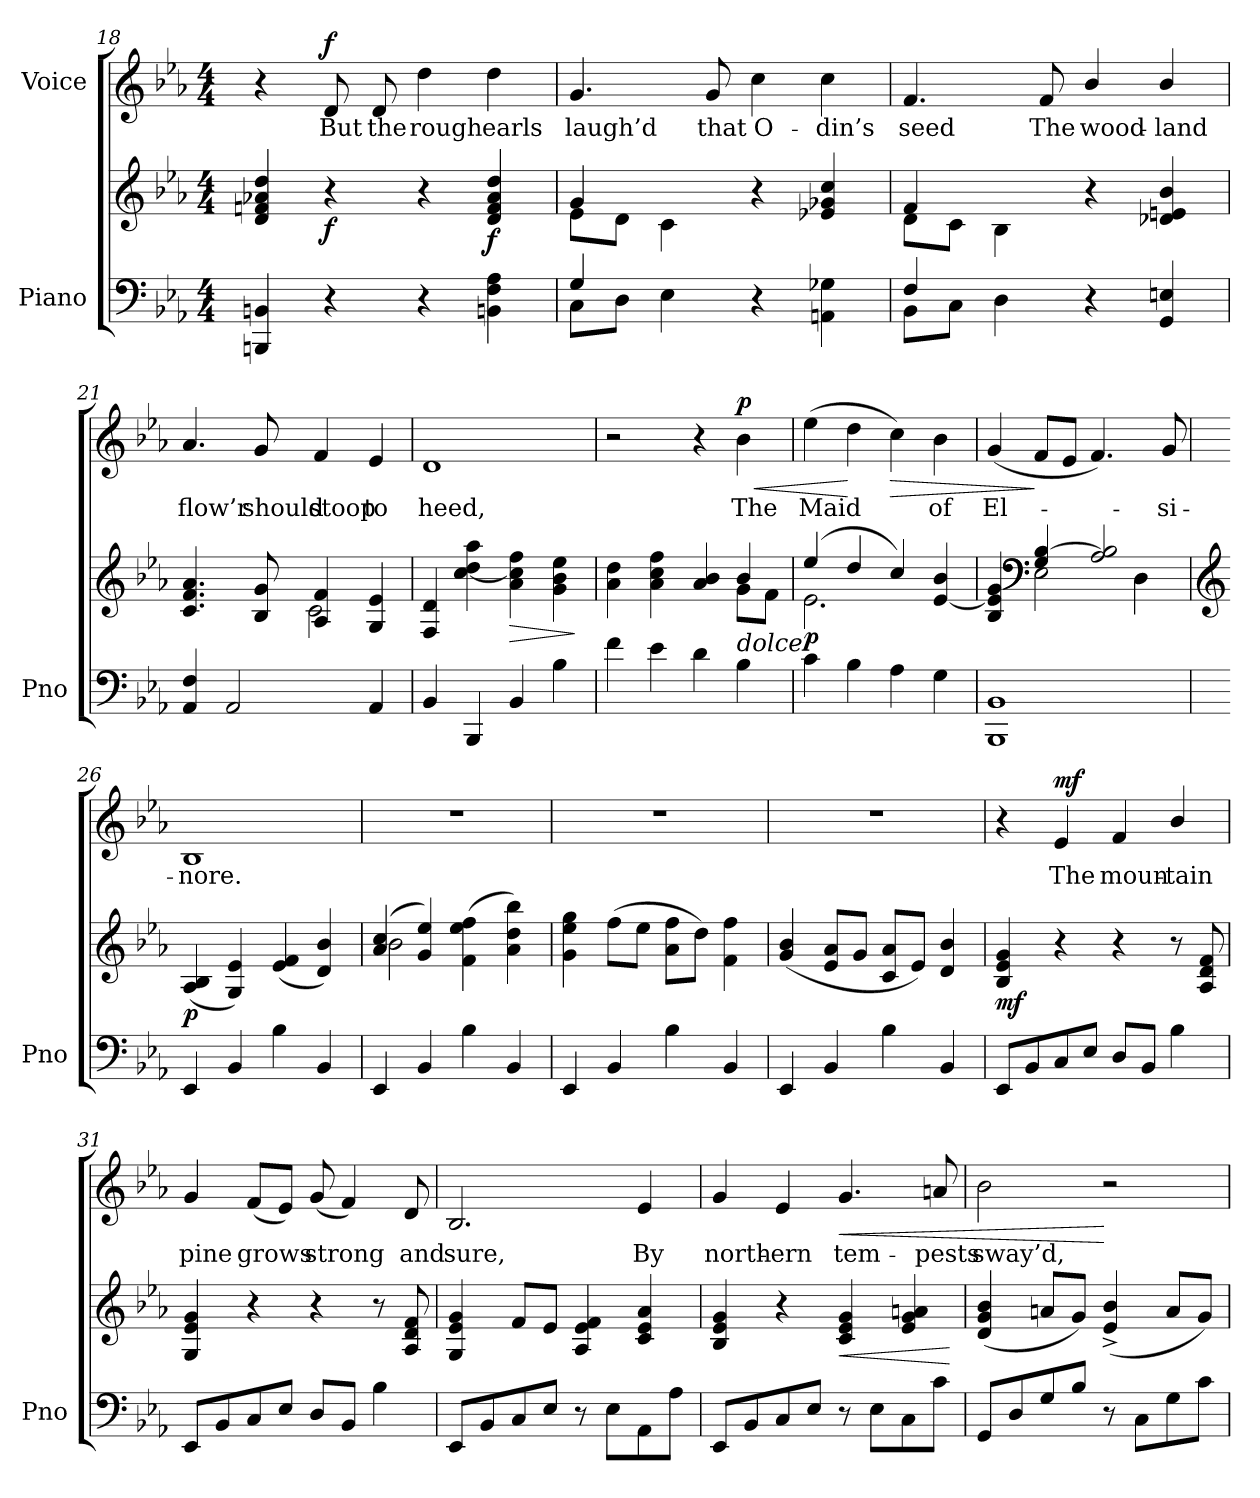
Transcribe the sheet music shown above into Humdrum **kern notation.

**kern	**kern	**dynam	**kern	**text	**dynam
*part2	*part2	*part2	*part1	*part1	*part1
*staff3	*staff2	*staff2/3	*staff1	*staff1	*staff1
*I"Piano	*	*	*I"Voice	*	*
*I'Pno	*	*	*	*	*
*clefF4	*clefG2	*	*clefG2	*	*
*k[b-e-a-]	*k[b-e-a-]	*	*k[b-e-a-]	*	*
*M4/4	*M4/4	*	*M4/4	*	*
=18	=18	=18	=18	=18	=18
4BBBn/ 4BBn/	4d/ 4fn/ 4a-X/ 4dd/	.	4r	.	.
!	!	!LO:DY:b	!	!LO:LY:b	!LO:DY:a
4r	4r	f	8d/	But	f
!	!	!	!	!LO:LY:b	!
.	.	.	8d/	the	.
!	!	!	!	!LO:LY:b	!
4r	4r	.	4dd\	rough	.
!	!	!LO:DY:b	!	!LO:LY:b	!
4BBn\ 4F\ 4A-\	4d/ 4f/ 4a-/ 4dd/	f	4dd\	earls	.
!!LO:PB:g=z
=19	=19	=19	=19	=19	=19
*^	*^	*	*	*	*
!	!	!	!	!	!	!LO:LY:b	!
4G/	8C\L	4g/	8e-\L	.	4.g/	laugh’d	.
.	8D\J	.	8d\J	.	.	.	.
4ryy	4E-\	4reyy	4c\	.	.	.	.
!	!	!	!	!	!	!LO:LY:b	!
.	.	.	.	.	8g/	that	.
!	!	!	!	!	!	!LO:LY:b	!
4r	2ryy	4r	2ryy	.	4cc\	O-	.
!	!	!	!	!	!	!LO:LY:b	!
4AAn\ 4G-X\	.	4e-X/ 4g-X/ 4cc/	.	.	4cc\	-din’s	.
=20	=20	=20	=20	=20	=20	=20	=20
!	!	!	!	!	!	!LO:LY:b	!
4F/	8BB-\L	4f/	8d\L	.	4.f/	seed	.
.	8C\J	.	8c\J	.	.	.	.
4ryy	4D\	4reyy	4B-\	.	.	.	.
!	!	!	!	!	!	!LO:LY:b	!
.	.	.	.	.	8f/	The	.
!	!	!	!	!	!	!LO:LY:b	!
4r	2ryy	4r	2ryy	.	4b-/	wood-	.
!	!	!	!	!	!	!LO:LY:b	!
4GG/ 4En/	.	4d-X/ 4en/ 4b-/	.	.	4b-/	-land	.
*v	*v	*	*	*	*	*	*
=21	=21	=21	=21	=21	=21	=21
!	!	!	!	!	!LO:LY:b	!
4AA-/ 4F/	4.c/ 4.f/ 4.a-/	2ryy	.	4.a-/	flow’r	.
2AA-/	.	.	.	.	.	.
!	!	!	!	!	!LO:LY:b	!
.	8B-/ 8g/	.	.	8g/	should	.
!	!	!	!	!	!LO:LY:b	!
.	4A-/ 4f/	2c\	.	4f/	stoop	.
!	!	!	!	!	!LO:LY:b	!
4AA-/	4G/ 4e-/	.	.	4e-/	to	.
*	*v	*v	*	*	*	*
!!LO:LB:g=z
=22	=22	=22	=22	=22	=22
!	!	!	!	!LO:LY:b	!
4BB-/	4F/ 4d/	.	1d	heed,	.
4BBB-/	[4cc\ 4dd\ 4aa-\	.	.	.	.
!	!	!LO:HP:b	!	!	!
4BB-/	4a-\ 4cc\] 4ff\	>	.	.	.
4B-\	4g\ 4b-\ 4ee-\	.	.	.	.
.	.	]	.	.	.
=23	=23	=23	=23	=23	=23
*	*^	*	*	*	*
4f\	4a-\ 4dd\	2.ryy	.	2r	.	.
4e-\	4a-\ 4cc\ 4ff\	.	.	.	.	.
4d\	4a-/ 4b-/	.	.	4r	.	.
!LO:TX:a:i:t=dolce	!	!	!	!	!	!
!	!	!	!	!	!LO:LY:b	!LO:HP:b
!	!	!	!	!	!	!LO:DY:n=1:a
4B-\	4b-/	8g\L	.	4b-\	The	< p
.	.	8f\J	.	.	.	.
=24	=24	=24	=24	=24	=24	=24
!	!	!	!LO:DY:b	!	!LO:LY:b	!
4c\	(>4ee-/	2.e-\	p	(>4ee-\	Maid	.
4B-\	4dd/	.	.	4dd\	.	[
!	!	!	!	!	!	!LO:HP:b
4A-\	4cc/)	.	.	4cc\)	.	>
!	!	!	!	!	!LO:LY:b	!
4G\	[4e-/ 4b-/	4ryy	.	4b-\	of	.
!!LO:LB:g=z
=25	=25	=25	=25	=25	=25	=25
!	!	!	!	!	!LO:LY:b	!
1BBB- 1BB-	4B-/ 4e-/] 4g/	4ryy	.	(<4g/	El-	.
*	*clefF4	*	*	*	*	*
.	4G/ [4B-/	2E-\	.	8f/L	.	]
.	.	.	.	8e-/J	.	.
.	2A-/ 2B-/]	.	.	4.f/)	.	.
.	.	4D\	.	.	.	.
!	!	!	!	!	!LO:LY:b	!
.	.	.	.	8g/	-si-	.
*	*v	*v	*	*	*	*
=26	=26	=26	=26	=26	=26
*	*clefG2	*	*	*	*
!	!	!LO:DY:b	!	!LO:LY:b	!
4EE-/	(>4A-/ 4B-/	p	1B-	-nore.	.
4BB-/	4G/ 4e-/)	.	.	.	.
4B-\	(>4e-/ 4f/	.	.	.	.
4BB-/	4d/ 4b-/)	.	.	.	.
=27	=27	=27	=27	=27	=27
*	*^	*	*	*	*
4EE-/	(>4a-/ 4cc/	2b-\	.	1r	.	.
4BB-/	4g/ 4ee-/)	.	.	.	.	.
4B-\	(>4f\ 4ee-\ 4ff\	2ryy	.	.	.	.
4BB-/	4a-\ 4dd\ 4bb-\)	.	.	.	.	.
*	*v	*v	*	*	*	*
!!LO:LB:g=z
=28	=28	=28	=28	=28	=28
4EE-/	4g\ 4ee-\ 4gg\	.	1r	.	.
4BB-/	(>8ff\L	.	.	.	.
.	8ee-\J	.	.	.	.
4B-\	8a-\ 8ff\L	.	.	.	.
.	8dd\J)	.	.	.	.
4BB-/	4f\ 4ff\	.	.	.	.
=29	=29	=29	=29	=29	=29
4EE-/	(<4g/ 4b-/	.	1r	.	.
4BB-/	8e-/ 8a-/L	.	.	.	.
.	8g/J	.	.	.	.
4B-\	8c/ 8a-/L	.	.	.	.
.	8e-/J)	.	.	.	.
4BB-/	4d/ 4b-/	.	.	.	.
=30	=30	=30	=30	=30	=30
!	!	!LO:DY:b	!	!	!
8EE-/L	4B-/ 4e-/ 4g/	mf	4r	.	.
8BB-/	.	.	.	.	.
!	!	!	!	!LO:LY:b	!LO:DY:a
8C/	4r	.	4e-/	The	mf
8E-/J	.	.	.	.	.
!	!	!	!	!LO:LY:b	!
8D/L	4r	.	4f/	moun-	.
8BB-/J	.	.	.	.	.
!	!	!	!	!LO:LY:b	!
4B-\	8r	.	4b-/	-tain	.
.	8A-/ 8d/ 8f/	.	.	.	.
!!LO:PB:g=z
=31	=31	=31	=31	=31	=31
!	!	!	!	!LO:LY:b	!
8EE-/L	4G/ 4e-/ 4g/	.	4g/	pine	.
8BB-/	.	.	.	.	.
!	!	!	!	!LO:LY:b	!
8C/	4r	.	(<8f/L	grows	.
8E-/J	.	.	8e-/J)	.	.
!	!	!	!	!LO:LY:b	!
8D/L	4r	.	(<8g/	strong	.
8BB-/J	.	.	4f/)	.	.
4B-\	8r	.	.	.	.
!	!	!	!	!LO:LY:b	!
.	8A-/ 8d/ 8f/	.	8d/	and	.
=32	=32	=32	=32	=32	=32
!	!	!	!	!LO:LY:b	!
8EE-/L	4G/ 4e-/ 4g/	.	2.B-/	sure,	.
8BB-/	.	.	.	.	.
8C/	8f/L	.	.	.	.
8E-/J	8e-/J	.	.	.	.
8r	4A-/ 4e-/ 4f/	.	.	.	.
8E-\L	.	.	.	.	.
!	!	!	!	!LO:LY:b	!
8AA-\	4c/ 4e-/ 4a-/	.	4e-/	By	.
8A-\J	.	.	.	.	.
!!LO:LB:g=z
=33	=33	=33	=33	=33	=33
!	!	!	!	!LO:LY:b	!
8EE-/L	4B-/ 4e-/ 4g/	.	4g/	north-	.
8BB-/	.	.	.	.	.
!	!	!	!	!LO:LY:b	!
8C/	4r	.	4e-/	-ern	.
8E-/J	.	.	.	.	.
!	!	!LO:HP:b	!	!LO:LY:b	!LO:HP:b
8r	4c/ 4e-/ 4g/	<	4.g/	tem-	<
8E-\L	.	.	.	.	.
8C\	4e-/ 4g/ 4an/	.	.	.	.
!	!	!	!	!LO:LY:b	!
8c\J	.	.	8an/	-pests	.
.	.	[	.	.	.
=34	=34	=34	=34	=34	=34
!	!	!	!	!LO:LY:b	!
8GG/L	(>4d/ 4g/ 4b-/	.	2b-\	sway’d,	.
8D/	.	.	.	.	.
8G/	8an/L	.	.	.	.
8B-/J	8g/J)	.	.	.	.
8r	(>4e-/^ 4b-/^	.	2r	.	[
8C\L	.	.	.	.	.
8G\	8a/L	.	.	.	.
8c\J	8g/J)	.	.	.	.
=	=	=	=	=	=
*-	*-	*-	*-	*-	*-
